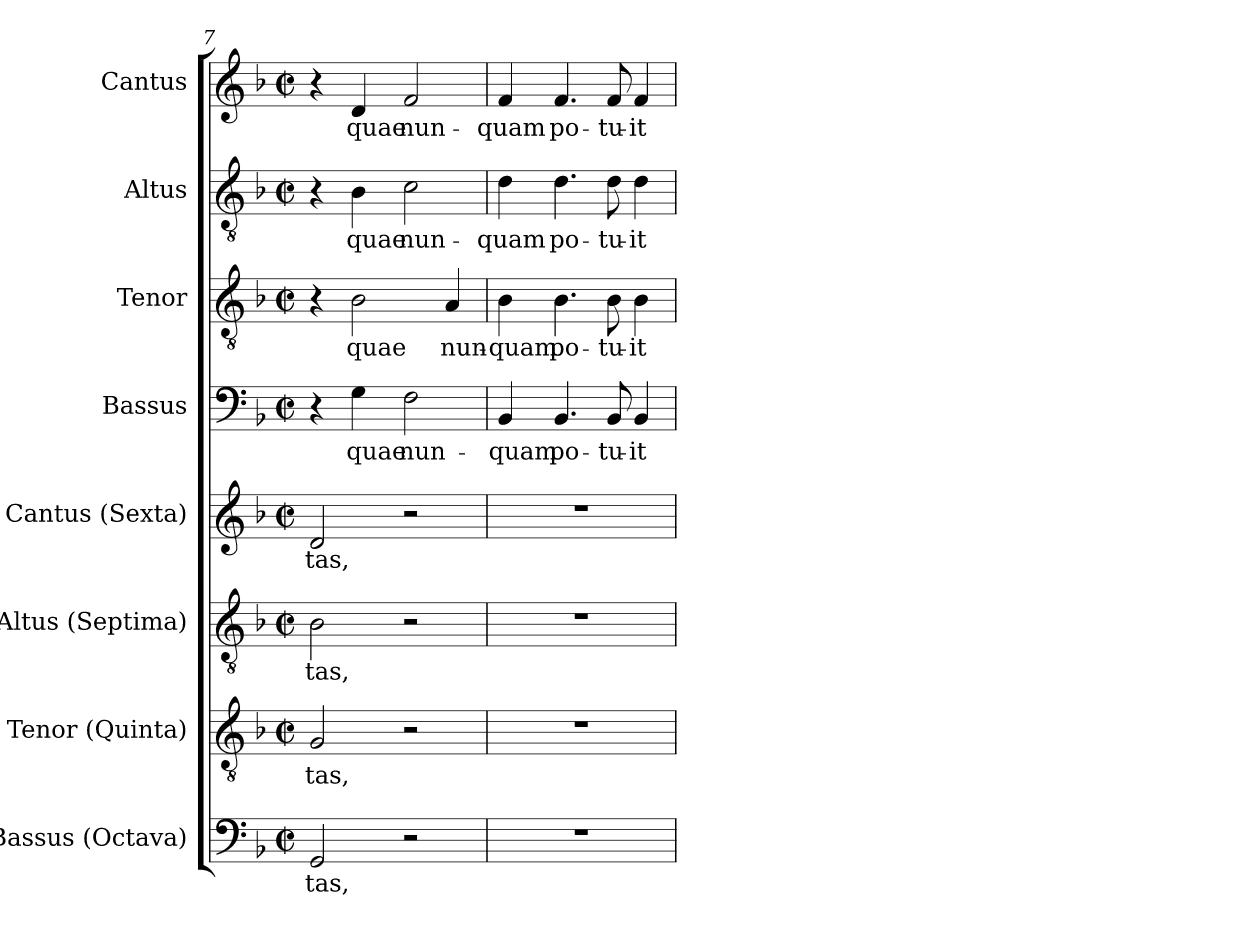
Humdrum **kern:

**kern	**text	**kern	**text	**kern	**text	**kern	**text	**kern	**text	**kern	**text	**kern	**text	**kern	**text
*part8	*part8	*part7	*part7	*part6	*part6	*part5	*part5	*part4	*part4	*part3	*part3	*part2	*part2	*part1	*part1
*staff8	*staff8	*staff7	*staff7	*staff6	*staff6	*staff5	*staff5	*staff4	*staff4	*staff3	*staff3	*staff2	*staff2	*staff1	*staff1
*I"Bassus (Octava)	*	*I"Tenor (Quinta)	*	*I"Altus (Septima)	*	*I"Cantus (Sexta)	*	*I"Bassus	*	*I"Tenor	*	*I"Altus	*	*I"Cantus	*
*I'B.	*	*I'T.	*	*I'T.	*	*I'A.	*	*I'B.	*	*I'T.	*	*I'T.	*	*I'A.	*
*clefF4	*	*clefGv2	*	*clefGv2	*	*clefG2	*	*clefF4	*	*clefGv2	*	*clefGv2	*	*clefG2	*
*	*	*ITrd7c12	*	*ITrd7c12	*	*	*	*	*	*ITrd7c12	*	*ITrd7c12	*	*	*
*k[b-]	*	*k[b-]	*	*k[b-]	*	*k[b-]	*	*k[b-]	*	*k[b-]	*	*k[b-]	*	*k[b-]	*
*F:	*	*F:	*	*F:	*	*F:	*	*F:	*	*F:	*	*F:	*	*F:	*
*M2/2	*	*M2/2	*	*M2/2	*	*M2/2	*	*M2/2	*	*M2/2	*	*M2/2	*	*M2/2	*
*met(c|)	*	*met(c|)	*	*met(c|)	*	*met(c|)	*	*met(c|)	*	*met(c|)	*	*met(c|)	*	*met(c|)	*
=7	=7	=7	=7	=7	=7	=7	=7	=7	=7	=7	=7	=7	=7	=7	=7
!	!LO:LY:b:color=#000000	!	!	!	!	!	!	!	!	!	!	!	!	!	!
!	!	!	!LO:LY:b:color=#000000	!	!	!	!	!	!	!	!	!	!	!	!
!	!	!	!	!	!LO:LY:b:color=#000000	!	!	!	!	!	!	!	!	!	!
!	!	!	!	!	!	!	!LO:LY:b:color=#000000	!	!	!	!	!	!	!	!
2GGi/	-tas,	2GGi/	-tas,	2BB-i\	-tas,	2di/	-tas,	4r	.	4r	.	4r	.	4r	.
!	!	!	!	!	!	!	!	!	!LO:LY:b:color=#000000	!	!	!	!	!	!
!	!	!	!	!	!	!	!	!	!	!	!LO:LY:b:color=#000000	!	!	!	!
!	!	!	!	!	!	!	!	!	!	!	!	!	!LO:LY:b:color=#000000	!	!
!	!	!	!	!	!	!	!	!	!	!	!	!	!	!	!LO:LY:b:color=#000000
.	.	.	.	.	.	.	.	4Gi\	quae	2BB-i\	quae	4BB-i\	quae	4di/	quae
!	!	!	!	!	!	!	!	!	!LO:LY:b:color=#000000	!	!	!	!	!	!
!	!	!	!	!	!	!	!	!	!	!	!	!	!LO:LY:b:color=#000000	!	!
!	!	!	!	!	!	!	!	!	!	!	!	!	!	!	!LO:LY:b:color=#000000
2r	.	2r	.	2r	.	2r	.	2Fi\	nun-	.	.	2Ci\	nun-	2fi/	nun-
!	!	!	!	!	!	!	!	!	!	!	!LO:LY:b:color=#000000	!	!	!	!
.	.	.	.	.	.	.	.	.	.	4AAi/	nun-	.	.	.	.
=8	=8	=8	=8	=8	=8	=8	=8	=8	=8	=8	=8	=8	=8	=8	=8
!	!	!	!	!	!	!	!	!	!LO:LY:b:color=#000000	!	!	!	!	!	!
!	!	!	!	!	!	!	!	!	!	!	!LO:LY:b:color=#000000	!	!	!	!
!	!	!	!	!	!	!	!	!	!	!	!	!	!LO:LY:b:color=#000000	!	!
!	!	!	!	!	!	!	!	!	!	!	!	!	!	!	!LO:LY:b:color=#000000
1r	.	1r	.	1r	.	1r	.	4BB-i/	-quam	4BB-i\	-quam	4Di\	-quam	4fi/	-quam
!	!	!	!	!	!	!	!	!	!LO:LY:b:color=#000000	!	!	!	!	!	!
!	!	!	!	!	!	!	!	!	!	!	!LO:LY:b:color=#000000	!	!	!	!
!	!	!	!	!	!	!	!	!	!	!	!	!	!LO:LY:b:color=#000000	!	!
!	!	!	!	!	!	!	!	!	!	!	!	!	!	!	!LO:LY:b:color=#000000
.	.	.	.	.	.	.	.	4.BB-i/	po-	4.BB-i\	po-	4.Di\	po-	4.fi/	po-
!	!	!	!	!	!	!	!	!	!LO:LY:b:color=#000000	!	!	!	!	!	!
!	!	!	!	!	!	!	!	!	!	!	!LO:LY:b:color=#000000	!	!	!	!
!	!	!	!	!	!	!	!	!	!	!	!	!	!LO:LY:b:color=#000000	!	!
!	!	!	!	!	!	!	!	!	!	!	!	!	!	!	!LO:LY:b:color=#000000
.	.	.	.	.	.	.	.	8BB-i/	-tu-	8BB-i\	-tu-	8Di\	-tu-	8fi/	-tu-
!	!	!	!	!	!	!	!	!	!LO:LY:b:color=#000000	!	!	!	!	!	!
!	!	!	!	!	!	!	!	!	!	!	!LO:LY:b:color=#000000	!	!	!	!
!	!	!	!	!	!	!	!	!	!	!	!	!	!LO:LY:b:color=#000000	!	!
!	!	!	!	!	!	!	!	!	!	!	!	!	!	!	!LO:LY:b:color=#000000
.	.	.	.	.	.	.	.	4BB-i/	-it	4BB-i\	-it	4Di\	-it	4fi/	-it
=	=	=	=	=	=	=	=	=	=	=	=	=	=	=	=
*-	*-	*-	*-	*-	*-	*-	*-	*-	*-	*-	*-	*-	*-	*-	*-
